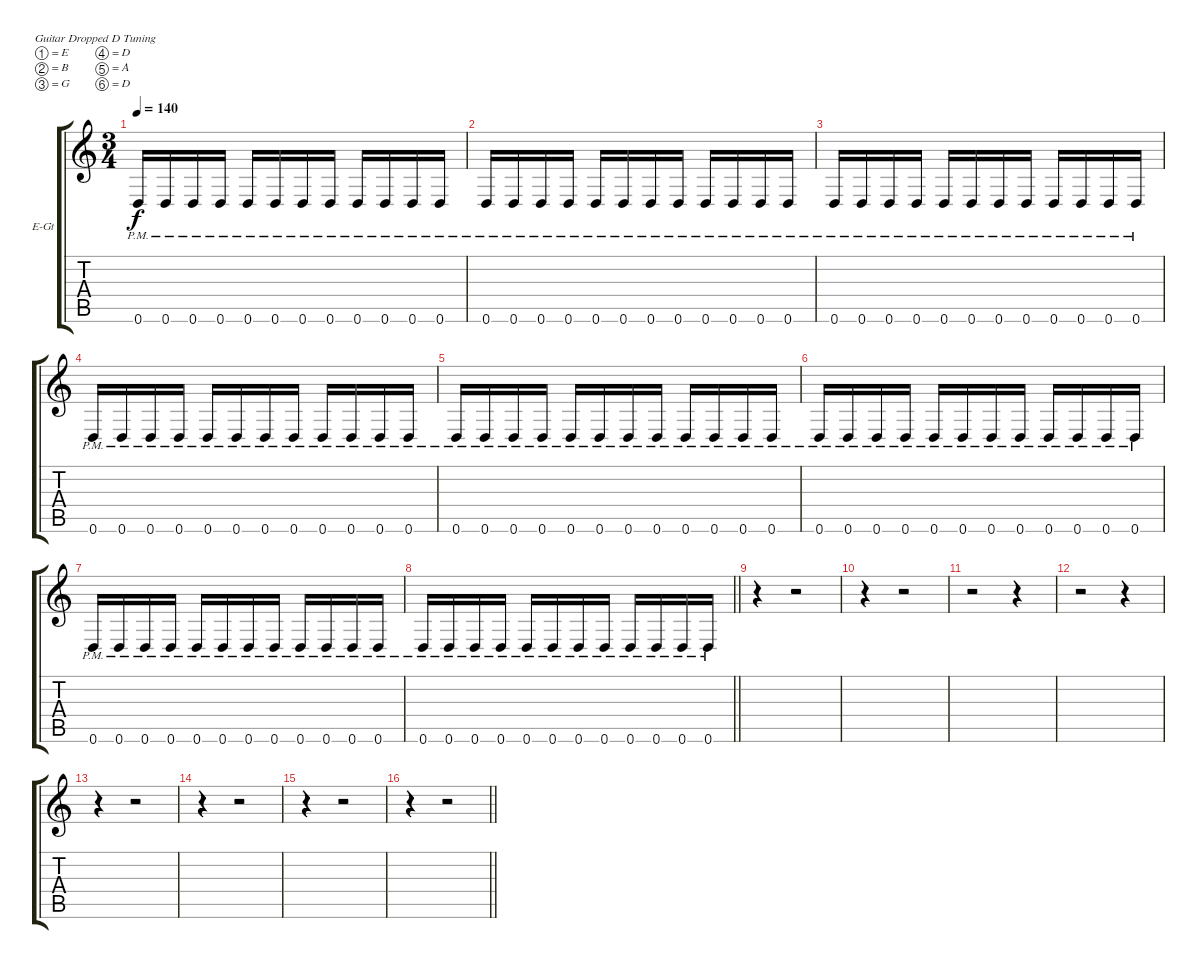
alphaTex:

\bracketExtendMode groupsimilarinstruments
\firstSystemTrackNameOrientation horizontal
\otherSystemsTrackNameOrientation horizontal
\track ("Rythm Guitar 2" "E-Gt") {mute instrument distortionguitar}
\staff {score tabs}
\tuning (E4 B3 G3 D3 A2 D2)
\ts (3 4)
\beaming (8 2 2 2 2)
\tempo 140
\clef g2
\ks c
0.6{pm}.16{dy f} 0.6{pm}.16 0.6{pm}.16 0.6{pm}.16 0.6{pm}.16 0.6{pm}.16 0.6{pm}.16 0.6{pm}.16 0.6{pm}.16 0.6{pm}.16 0.6{pm}.16 0.6{pm}.16 |
0.6{pm}.16 0.6{pm}.16 0.6{pm}.16 0.6{pm}.16 0.6{pm}.16 0.6{pm}.16 0.6{pm}.16 0.6{pm}.16 0.6{pm}.16 0.6{pm}.16 0.6{pm}.16 0.6{pm}.16 |
0.6{pm}.16 0.6{pm}.16 0.6{pm}.16 0.6{pm}.16 0.6{pm}.16 0.6{pm}.16 0.6{pm}.16 0.6{pm}.16 0.6{pm}.16 0.6{pm}.16 0.6{pm}.16 0.6{pm}.16 |
0.6{pm}.16 0.6{pm}.16 0.6{pm}.16 0.6{pm}.16 0.6{pm}.16 0.6{pm}.16 0.6{pm}.16 0.6{pm}.16 0.6{pm}.16 0.6{pm}.16 0.6{pm}.16 0.6{pm}.16 |
0.6{pm}.16 0.6{pm}.16 0.6{pm}.16 0.6{pm}.16 0.6{pm}.16 0.6{pm}.16 0.6{pm}.16 0.6{pm}.16 0.6{pm}.16 0.6{pm}.16 0.6{pm}.16 0.6{pm}.16 |
0.6{pm}.16 0.6{pm}.16 0.6{pm}.16 0.6{pm}.16 0.6{pm}.16 0.6{pm}.16 0.6{pm}.16 0.6{pm}.16 0.6{pm}.16 0.6{pm}.16 0.6{pm}.16 0.6{pm}.16 |
0.6{pm}.16 0.6{pm}.16 0.6{pm}.16 0.6{pm}.16 0.6{pm}.16 0.6{pm}.16 0.6{pm}.16 0.6{pm}.16 0.6{pm}.16 0.6{pm}.16 0.6{pm}.16 0.6{pm}.16 |
\barLineRight lightlight
0.6{pm}.16 0.6{pm}.16 0.6{pm}.16 0.6{pm}.16 0.6{pm}.16 0.6{pm}.16 0.6{pm}.16 0.6{pm}.16 0.6{pm}.16 0.6{pm}.16 0.6{pm}.16 0.6{pm}.16 |
r.4 r.2 |
r.4 r.2 |
r.2 r.4 |
r.2 r.4 |
r.4 r.2 |
r.4 r.2 |
r.4 r.2 |
\barLineRight lightlight
r.4 r.2
